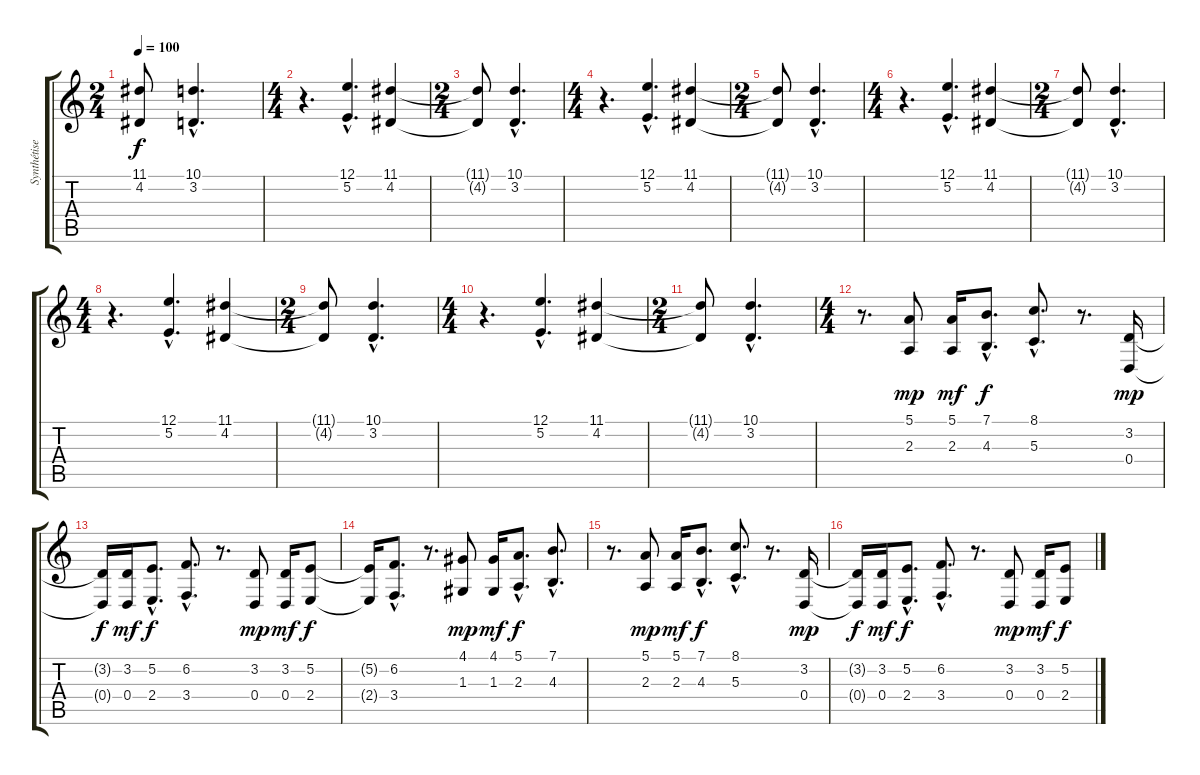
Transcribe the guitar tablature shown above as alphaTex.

\track ("Synthétiseur" "Synthétise") {instrument honkytonkpiano}
\staff {score tabs}
\tuning (E4 B3 G3 D3 A2 E2) {hide}
\ts (2 4)
\tempo 100
\clef g2
\ks c
(11.1{t} 4.2{t}).8{dy f} (10.1{hac} 3.2{hac}).4{d} |
\ts (4 4)
r.4{d} (12.1{hac} 5.2{hac}).4{d} (11.1 4.2).4 |
\ts (2 4)
(11.1{t} 4.2{t}).8 (10.1{hac} 3.2{hac}).4{d} |
\ts (4 4)
r.4{d} (12.1{hac} 5.2{hac}).4{d} (11.1 4.2).4 |
\ts (2 4)
(11.1{t} 4.2{t}).8 (10.1{hac} 3.2{hac}).4{d} |
\ts (4 4)
r.4{d} (12.1{hac} 5.2{hac}).4{d} (11.1 4.2).4 |
\ts (2 4)
(11.1{t} 4.2{t}).8 (10.1{hac} 3.2{hac}).4{d} |
\ts (4 4)
r.4{d} (12.1{hac} 5.2{hac}).4{d} (11.1 4.2).4 |
\ts (2 4)
(11.1{t} 4.2{t}).8 (10.1{hac} 3.2{hac}).4{d} |
\ts (4 4)
r.4{d} (12.1{hac} 5.2{hac}).4{d} (11.1 4.2).4 |
\ts (2 4)
(11.1{t} 4.2{t}).8 (10.1{hac} 3.2{hac}).4{d} |
\ts (4 4)
r.8{d} (5.1 2.3).8{dy mp volume 14 instrument honkytonkpiano} (5.1 2.3).16{dy mf} (7.1{hac} 4.3{hac}).8{d dy f} (8.1{hac} 5.3{hac}).8{d} r.8{d} (3.2 0.4).16{dy mp} |
(3.2{t} 0.4{t}).16{dy f} (3.2 0.4).16{dy mf} (5.2{hac} 2.4{hac}).8{d dy f} (6.2{hac} 3.4{hac}).8{d} r.8{d} (3.2 0.4).8{dy mp} (3.2 0.4).16{dy mf} (5.2 2.4).8{dy f} |
(5.2{t} 2.4{t}).16 (6.2{hac} 3.4{hac}).8{d} r.8{d} (4.1 1.3).8{dy mp} (4.1 1.3).16{dy mf} (5.1{hac} 2.3{hac}).8{d dy f} (7.1{hac} 4.3{hac}).8{d} |
r.8{d} (5.1 2.3).8{dy mp} (5.1 2.3).16{dy mf} (7.1{hac} 4.3{hac}).8{d dy f} (8.1{hac} 5.3{hac}).8{d} r.8{d} (3.2 0.4).16{dy mp} |
(3.2{t} 0.4{t}).16{dy f} (3.2 0.4).16{dy mf} (5.2{hac} 2.4{hac}).8{d dy f} (6.2{hac} 3.4{hac}).8{d} r.8{d} (3.2 0.4).8{dy mp} (3.2 0.4).16{dy mf} (5.2 2.4).8{dy f}
